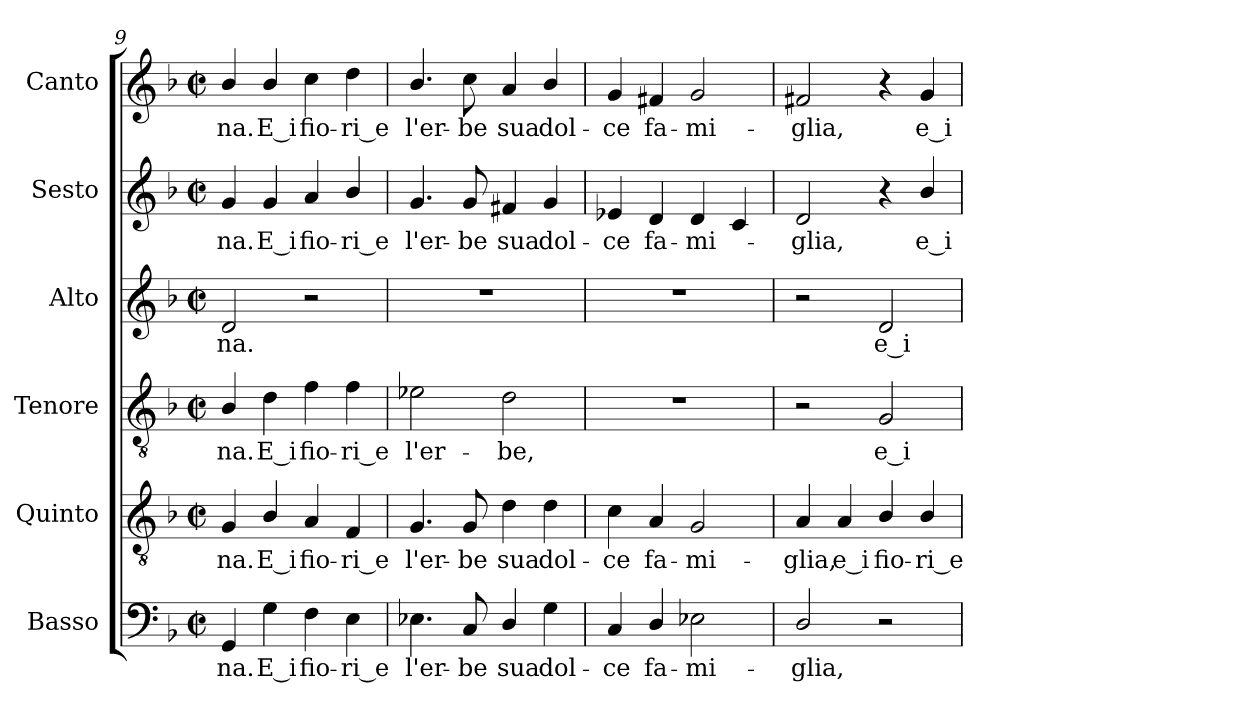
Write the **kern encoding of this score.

**kern	**text	**kern	**text	**kern	**text	**kern	**text	**kern	**text	**kern	**text
*part6	*part6	*part5	*part5	*part4	*part4	*part3	*part3	*part2	*part2	*part1	*part1
*staff6	*staff6	*staff5	*staff5	*staff4	*staff4	*staff3	*staff3	*staff2	*staff2	*staff1	*staff1
*I"Basso	*	*I"Quinto	*	*I"Tenore	*	*I"Alto	*	*I"Sesto	*	*I"Canto	*
*I'B.	*	*I'T.	*	*I'T.	*	*I'A.	*	*I'S.	*	*	*
*clefF4	*	*clefGv2	*	*clefGv2	*	*clefG2	*	*clefG2	*	*clefG2	*
*	*	*ITrd7c12	*	*ITrd7c12	*	*	*	*	*	*	*
*k[b-]	*	*k[b-]	*	*k[b-]	*	*k[b-]	*	*k[b-]	*	*k[b-]	*
*F:	*	*F:	*	*F:	*	*F:	*	*F:	*	*F:	*
*M2/2	*	*M2/2	*	*M2/2	*	*M2/2	*	*M2/2	*	*M2/2	*
*met(c|)	*	*met(c|)	*	*met(c|)	*	*met(c|)	*	*met(c|)	*	*met(c|)	*
=9	=9	=9	=9	=9	=9	=9	=9	=9	=9	=9	=9
!	!LO:LY:b:color=#000000	!	!	!	!	!	!	!	!	!	!
!	!	!	!LO:LY:b:color=#000000	!	!	!	!	!	!	!	!
!	!	!	!	!	!LO:LY:b:color=#000000	!	!	!	!	!	!
!	!	!	!	!	!	!	!LO:LY:b:color=#000000	!	!	!	!
!	!	!	!	!	!	!	!	!	!LO:LY:b:color=#000000	!	!
!	!	!	!	!	!	!	!	!	!	!	!LO:LY:b:color=#000000
4GGi/	-na.	4GGi/	-na.	4BB-i/	-na.	2di/	-na.	4gi/	-na.	4b-i/	-na.
!	!LO:LY:b:color=#000000	!	!	!	!	!	!	!	!	!	!
!	!	!	!LO:LY:b:color=#000000	!	!	!	!	!	!	!	!
!	!	!	!	!	!LO:LY:b:color=#000000	!	!	!	!	!	!
!	!	!	!	!	!	!	!	!	!LO:LY:b:color=#000000	!	!
!	!	!	!	!	!	!	!	!	!	!	!LO:LY:b:color=#000000
4Gi\	E_i	4BB-i/	E_i	4Di\	E_i	.	.	4gi/	E_i	4b-i/	E_i
!	!LO:LY:b:color=#000000	!	!	!	!	!	!	!	!	!	!
!	!	!	!LO:LY:b:color=#000000	!	!	!	!	!	!	!	!
!	!	!	!	!	!LO:LY:b:color=#000000	!	!	!	!	!	!
!	!	!	!	!	!	!	!	!	!LO:LY:b:color=#000000	!	!
!	!	!	!	!	!	!	!	!	!	!	!LO:LY:b:color=#000000
4Fi\	fio-	4AAi/	fio-	4Fi\	fio-	2r	.	4ai/	fio-	4cci\	fio-
!	!LO:LY:b:color=#000000	!	!	!	!	!	!	!	!	!	!
!	!	!	!LO:LY:b:color=#000000	!	!	!	!	!	!	!	!
!	!	!	!	!	!LO:LY:b:color=#000000	!	!	!	!	!	!
!	!	!	!	!	!	!	!	!	!LO:LY:b:color=#000000	!	!
!	!	!	!	!	!	!	!	!	!	!	!LO:LY:b:color=#000000
4Ei\	-ri_e	4FFi/	-ri_e	4Fi\	-ri_e	.	.	4b-i/	-ri_e	4ddi\	-ri_e
=10	=10	=10	=10	=10	=10	=10	=10	=10	=10	=10	=10
!	!LO:LY:b:color=#000000	!	!	!	!	!	!	!	!	!	!
!	!	!	!LO:LY:b:color=#000000	!	!	!	!	!	!	!	!
!	!	!	!	!	!LO:LY:b:color=#000000	!	!	!	!	!	!
!	!	!	!	!	!	!	!	!	!LO:LY:b:color=#000000	!	!
!	!	!	!	!	!	!	!	!	!	!	!LO:LY:b:color=#000000
4.E-Xi\	l'er-	4.GGi/	l'er-	2E-Xi\	l'er-	1r	.	4.gi/	l'er-	4.b-i/	l'er-
!	!LO:LY:b:color=#000000	!	!	!	!	!	!	!	!	!	!
!	!	!	!LO:LY:b:color=#000000	!	!	!	!	!	!	!	!
!	!	!	!	!	!	!	!	!	!LO:LY:b:color=#000000	!	!
!	!	!	!	!	!	!	!	!	!	!	!LO:LY:b:color=#000000
8Ci/	-be	8GGi/	-be	.	.	.	.	8gi/	-be	8cci\	-be
!	!LO:LY:b:color=#000000	!	!	!	!	!	!	!	!	!	!
!	!	!	!LO:LY:b:color=#000000	!	!	!	!	!	!	!	!
!	!	!	!	!	!LO:LY:b:color=#000000	!	!	!	!	!	!
!	!	!	!	!	!	!	!	!	!LO:LY:b:color=#000000	!	!
!	!	!	!	!	!	!	!	!	!	!	!LO:LY:b:color=#000000
4Di/	sua	4Di\	sua	2Di\	-be,	.	.	4f#Xi/	sua	4ai/	sua
!	!LO:LY:b:color=#000000	!	!	!	!	!	!	!	!	!	!
!	!	!	!LO:LY:b:color=#000000	!	!	!	!	!	!	!	!
!	!	!	!	!	!	!	!	!	!LO:LY:b:color=#000000	!	!
!	!	!	!	!	!	!	!	!	!	!	!LO:LY:b:color=#000000
4Gi\	dol-	4Di\	dol-	.	.	.	.	4gi/	dol-	4b-i/	dol-
=11	=11	=11	=11	=11	=11	=11	=11	=11	=11	=11	=11
!	!LO:LY:b:color=#000000	!	!	!	!	!	!	!	!	!	!
!	!	!	!LO:LY:b:color=#000000	!	!	!	!	!	!	!	!
!	!	!	!	!	!	!	!	!	!LO:LY:b:color=#000000	!	!
!	!	!	!	!	!	!	!	!	!	!	!LO:LY:b:color=#000000
4Ci/	-ce	4Ci\	-ce	1r	.	1r	.	4e-Xi/	-ce	4gi/	-ce
!	!LO:LY:b:color=#000000	!	!	!	!	!	!	!	!	!	!
!	!	!	!LO:LY:b:color=#000000	!	!	!	!	!	!	!	!
!	!	!	!	!	!	!	!	!	!LO:LY:b:color=#000000	!	!
!	!	!	!	!	!	!	!	!	!	!	!LO:LY:b:color=#000000
4Di/	fa-	4AAi/	fa-	.	.	.	.	4di/	fa-	4f#Xi/	fa-
!	!LO:LY:b:color=#000000	!	!	!	!	!	!	!	!	!	!
!	!	!	!LO:LY:b:color=#000000	!	!	!	!	!	!	!	!
!	!	!	!	!	!	!	!	!	!LO:LY:b:color=#000000	!	!
!	!	!	!	!	!	!	!	!	!	!	!LO:LY:b:color=#000000
2E-Xi\	-mi-	2GGi/	-mi-	.	.	.	.	4di/	-mi-	2gi/	-mi-
.	.	.	.	.	.	.	.	4ci/	.	.	.
=12	=12	=12	=12	=12	=12	=12	=12	=12	=12	=12	=12
!	!LO:LY:b:color=#000000	!	!	!	!	!	!	!	!	!	!
!	!	!	!LO:LY:b:color=#000000	!	!	!	!	!	!	!	!
!	!	!	!	!	!	!	!	!	!LO:LY:b:color=#000000	!	!
!	!	!	!	!	!	!	!	!	!	!	!LO:LY:b:color=#000000
2Di/	-glia,	4AAi/	-glia,	2r	.	2r	.	2di/	-glia,	2f#Xi/	-glia,
!	!	!	!LO:LY:b:color=#000000	!	!	!	!	!	!	!	!
.	.	4AAi/	e_i	.	.	.	.	.	.	.	.
!	!	!	!LO:LY:b:color=#000000	!	!	!	!	!	!	!	!
!	!	!	!	!	!LO:LY:b:color=#000000	!	!	!	!	!	!
!	!	!	!	!	!	!	!LO:LY:b:color=#000000	!	!	!	!
2r	.	4BB-i/	fio-	2GGi/	e_i	2di/	e_i	4r	.	4r	.
!	!	!	!LO:LY:b:color=#000000	!	!	!	!	!	!	!	!
!	!	!	!	!	!	!	!	!	!LO:LY:b:color=#000000	!	!
!	!	!	!	!	!	!	!	!	!	!	!LO:LY:b:color=#000000
.	.	4BB-i/	-ri_e-	.	.	.	.	4b-i/	e_i	4gi/	e_i
=	=	=	=	=	=	=	=	=	=	=	=
*-	*-	*-	*-	*-	*-	*-	*-	*-	*-	*-	*-
